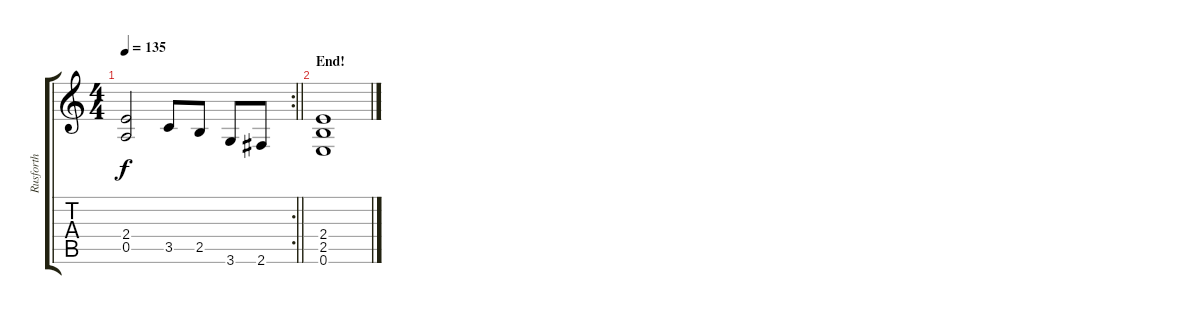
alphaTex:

\track ("Rusforth" "Rusforth") {instrument distortionguitar}
\staff {score tabs}
\tuning (E4 B3 G3 D3 A2 E2) {hide}
\rc 2
\ts (4 4)
\tempo 135
\clef g2
\barLineRight lightlight
\ks c
(2.4{t} 0.5{t}).2{dy f} 3.5.8 2.5.8 3.6.8 2.6.8 |
\section ("" "End!")
(2.4 2.5 0.6).1
